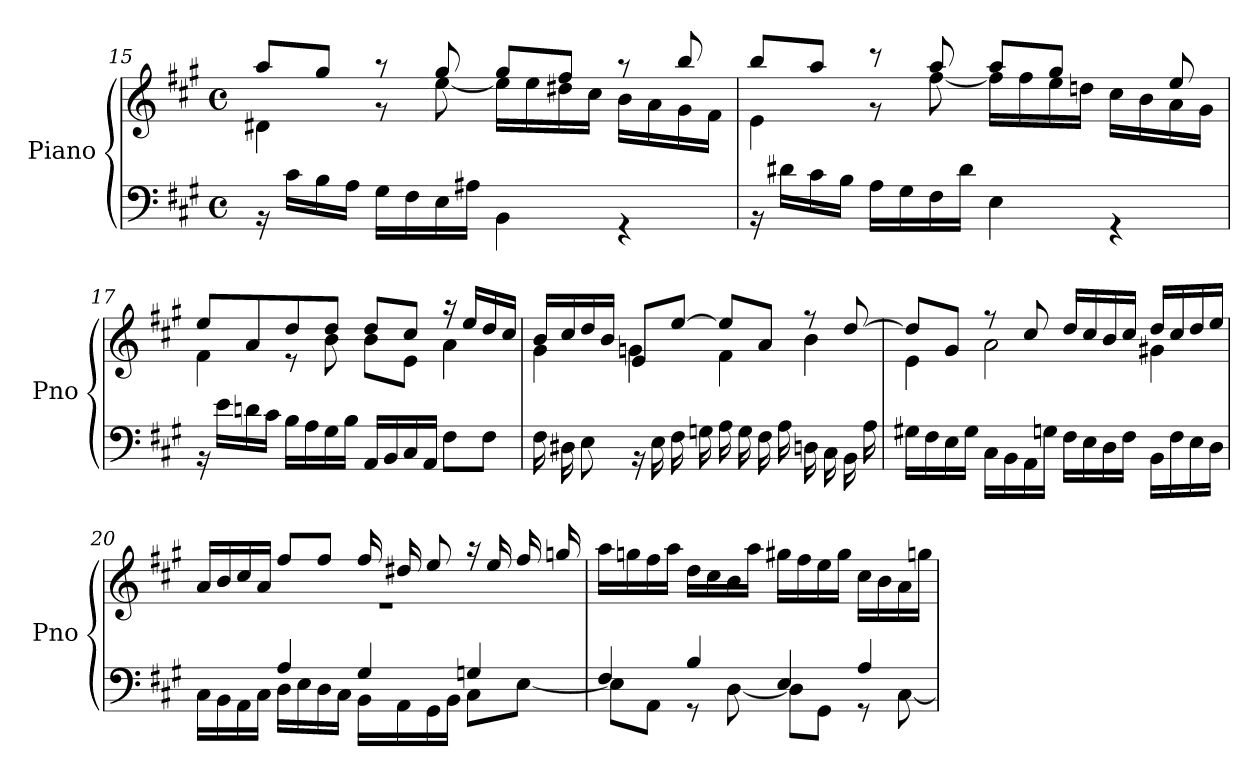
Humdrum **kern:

**kern	**kern
*part1	*part1
*staff2	*staff1
*I"Piano	*
*I'Pno	*
!!LO:LB:g=z
*clefF4	*clefG2
*k[f#c#g#]	*k[f#c#g#]
*A:	*A:
*M4/4	*M4/4
*met(c)	*met(c)
=15	=15
*^	*^
1ryy	16r	8aaL	4d#X\
.	16c#\LL	.	.
.	16B\	8gg#J	.
.	16A\JJ	.	.
.	16G#\LL	8r	8r
.	16F#\	.	.
.	16E\	8gg#/	[8ee\
.	16A#X\JJ	.	.
.	4BB\	8gg#/L	16eeLL]
.	.	.	16ee
.	.	8ff#/J	16dd#X
.	.	.	16cc#JJ
.	4r	8r	16b\LL
.	.	.	16a\
.	.	8bb/	16g#\
.	.	.	16f#\JJ
=16	=16	=16	=16
1ryy	16r	8bbL	4e\
.	16d#XLL	.	.
.	16c#\	8aaJ	.
.	16B\JJ	.	.
.	16A\LL	8r	8r
.	16G#\	.	.
.	16F#\	8aa/	[8ff#\
.	16d#\JJ	.	.
.	4E\	8aaL	16ff#\LL]
.	.	.	16ff#\
.	.	8gg#J	16ee\
.	.	.	16ddn\JJ
.	4r	8ryy	16cc#LL
.	.	.	16b
.	.	8ee/	16a
.	.	.	16g#JJ
!!LO:LB:g=z	!!
=17	=17	=17	=17
1ryy	16r	8ee/L	4f#\
.	16e\LL	.	.
.	16dn\	8a/	.
.	16c#\JJ	.	.
.	16B\LL	8dd/	8r
.	16A\	.	.
.	16G#\	8dd/J	8b\
.	16B\JJ	.	.
.	16AA/LL	8dd/L	8b\L
.	16BB/	.	.
.	16C#/	8cc#/J	8e\J
.	16AA/JJ	.	.
.	8F#L	16r	4a\
.	.	16eeLL	.
.	8F#\J	16dd	.
.	.	16cc#JJ	.
=18	=18	=18	=18
1ryy	16F#LL	16bLL	4g#
.	16D#X\	16cc#	.
.	8E\J	16dd	.
.	.	16bJJ	.
.	16r	8eL	4gn
.	16E\LL	.	.
.	16F#\	[8eeJ	.
.	16Gn\JJ	.	.
.	16A\LL	8ee/L]	4f#\
.	16G\	.	.
.	16F#\	8a/J	.
.	16A\JJ	.	.
.	16Dn\LL	8r	4b\
.	16C#\	.	.
.	16BB\	[8dd/	.
.	16A\JJ	.	.
!!LO:LB:g=z	!!
=19	=19	=19	=19
1ryy	16G#X\LL	8ddL]	4e\
.	16F#\	.	.
.	16E\	8g#J	.
.	16G#\JJ	.	.
.	16C#\LL	8r	2a\
.	16BB\	.	.
.	16AA\	8cc#/	.
.	16Gn\JJ	.	.
.	16F#LL	16ddLL	.
.	16E\	16cc#	.
.	16D\	16b	.
.	16F#\JJ	16cc#JJ	.
.	16BB\LL	16ddLL	4g#X\
.	16F#\	16cc#	.
.	16E\	16dd	.
.	16D\JJ	16eeJJ	.
=20	=20	=20	=20
4ryy	16C#\LL	16a/LL	1r
.	16BB\	16b/	.
.	16AA\	16cc#/	.
.	16C#\JJ	16a/JJ	.
4A/	16DLL	8ff#L	.
.	16E\	.	.
.	16D\	8ff#J	.
.	16C#\JJ	.	.
4G#/	16BBLL	16ff#LL	.
.	16AA\	16dd#X	.
.	16GG#\	8eeJ	.
.	16BB\JJ	.	.
4Gn/	8C#\L	16r	.
.	.	16ee/LL	.
.	[8E\J	16ff#/	.
.	.	16ggn/JJ	.
!!LO:LB:g=z	!!
=21	=21	=21	=21
4F#/	8E\L]	16aa\LL	1ryy
.	.	16ggn\	.
.	8AA\J	16ff#\	.
.	.	16aa\JJ	.
4B/	8r	16dd\LL	.
.	.	16cc#\	.
.	[8D\	16b\	.
.	.	16aa\JJ	.
4E/	8DL]	16gg#X\LL	.
.	.	16ff#\	.
.	8GG#\J	16ee\	.
.	.	16gg#\JJ	.
4A/	8r	16cc#\LL	.
.	.	16b\	.
.	[8C#\	16a\	.
.	.	16ggn\JJ	.
*v	*v	*	*
*	*v	*v
=	=
*-	*-
